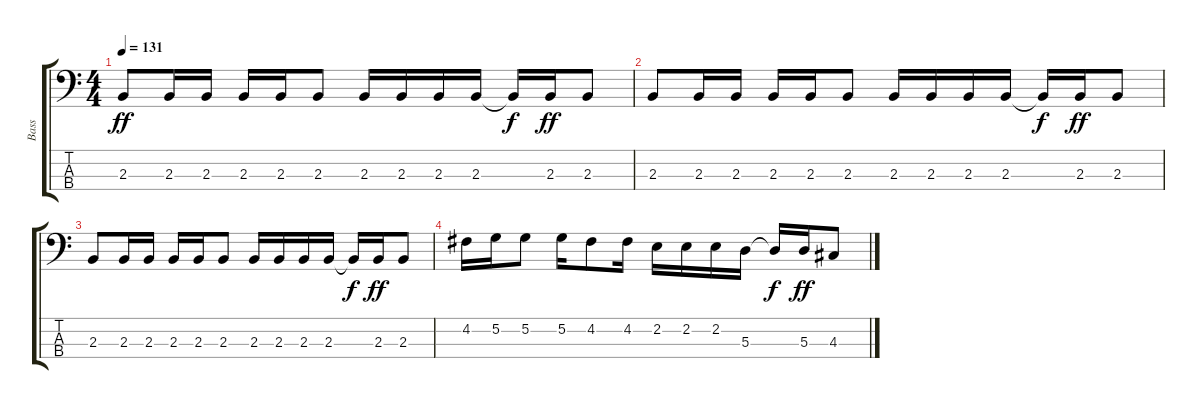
\track ("Bass" "Bass") {instrument electricbassfinger}
\staff {score tabs}
\tuning (G2 D2 A1 E1) {hide}
\ts (4 4)
\tempo 131
\clef f4
\ks c
2.3.8{dy ff volume 0} 2.3.16 2.3.16 2.3.16 2.3.16 2.3.8 2.3.16 2.3.16 2.3.16 2.3.16 2.3{t}.16{dy f} 2.3.16{dy ff} 2.3.8 |
2.3.8 2.3.16 2.3.16 2.3.16 2.3.16 2.3.8 2.3.16 2.3.16 2.3.16 2.3.16 2.3{t}.16{dy f} 2.3.16{dy ff} 2.3.8 |
2.3.8 2.3.16 2.3.16 2.3.16 2.3.16 2.3.8 2.3.16 2.3.16 2.3.16 2.3.16 2.3{t}.16{dy f} 2.3.16{dy ff} 2.3.8 |
4.2.16 5.2.16 5.2.8 5.2.16 4.2.8 4.2.16 2.2.16 2.2.16 2.2.16 5.3.16 5.3{t}.16{dy f} 5.3.16{dy ff} 4.3.8
